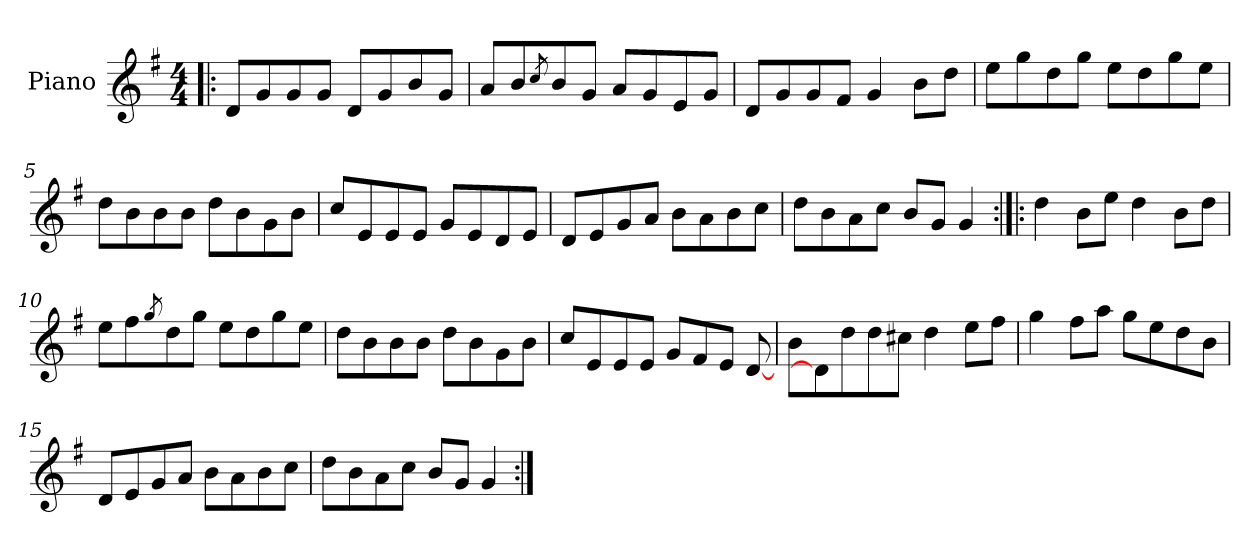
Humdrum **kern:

**kern
*part1
*staff1
*I"Piano
*I'Pno
*clefG2
*k[f#]
*G:
*M4/4
=1!|:
8d/L
8g/
8g/
8g/J
8d/L
8g/
8b/
8g/J
=2
8a/L
8b/
8qcc/
8b/
8g/J
8a/L
8g/
8e/
8g/J
=3
8d/L
8g/
8g/
8f#/J
4g/
8b\L
8dd\J
=4
8ee\L
8gg\
8dd\
8gg\J
8ee\L
8dd\
8gg\
8ee\J
!!LO:LB:g=z
=5
8dd\L
8b\
8b\
8b\J
8dd\L
8b\
8g\
8b\J
=6
8cc/L
8e/
8e/
8e/J
8g/L
8e/
8d/
8e/J
=7
8d/L
8e/
8g/
8a/J
8b\L
8a\
8b\
8cc\J
=8
8dd\L
8b\
8a\
8cc\J
8b/L
8g/J
4g/
!!LO:LB:g=z
=9:|!|:
4dd\
8b\L
8ee\J
4dd\
8b\L
8dd\J
=10
8ee\L
8ff#\
8qgg/
8dd\
8gg\J
8ee\L
8dd\
8gg\
8ee\J
=11
8dd\L
8b\
8b\
8b\J
8dd\L
8b\
8g\
8b\J
=12
8cc/L
8e/
8e/
8e/J
8g/L
8f#/
8e/J
[8d/
!!LO:LB:g=z
=13
8b\L
8d/]
8dd\
8dd\
8cc#X\J
4dd\
8ee\L
8ff#\J
=14
4gg\
8ff#\L
8aa\J
8gg\L
8ee\
8dd\
8b\J
=15
8d/L
8e/
8g/
8a/J
8b\L
8a\
8b\
8cc\J
=16
8dd\L
8b\
8a\
8cc\J
8b/L
8g/J
4g/
=:|!
*-
